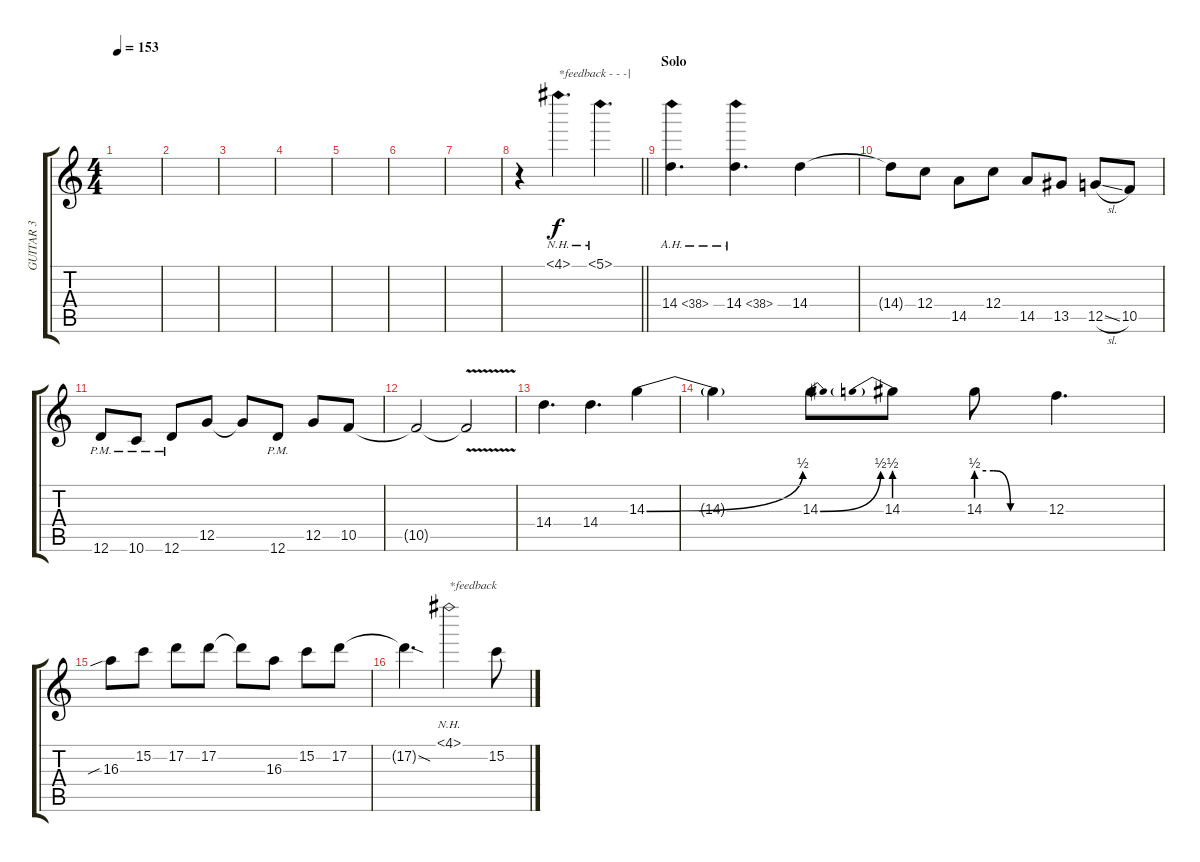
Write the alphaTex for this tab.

\track ("GUITAR 3" "GUITAR 3") {instrument distortionguitar}
\staff {score tabs}
\tuning (D4 A3 F3 C3 G2 D2) {hide}
\ts (4 4)
\tempo 153
\clef g2
\ks c
|
|
|
|
|
|
|
\barLineRight lightlight
r.4 4.1{nh}.4{d txt "*feedback - - -|"} 5.1{nh}.4{d} |
\section ("" "Solo")
14.4{ah 24}.4{d} 14.4{ah 24}.4{d} 14.4.4 |
14.4{t}.8 12.4.8 14.5.8 12.4.8 14.5.8 13.5.8 12.5{sl}.8 10.5.8 |
12.6{pm}.8 10.6{pm}.8 12.6{pm}.8 12.5.8 12.5{t}.8 12.6{pm}.8 12.5.8 10.5.8 |
10.5{t}.2 10.5{v t}.2 |
14.4.4{d} 14.4.4{d} 14.3{be (bend 0 0 60 2)}.4 |
14.3{t}.4 14.3{be (bend 0 0 60 2)}.8 14.3{be (prebend 0 2 60 2)}.8 14.3{be (custom 0 2 15 2 30 0 60 0)}.8 12.3.4{d} |
16.3{sib}.8 15.2.8 17.2.8 17.2.8 17.2{t}.8 16.3.8 15.2.8 17.2.8 |
17.2{sod t}.4{d} 4.1{nh}.2{txt "*feedback"} 15.2.8
